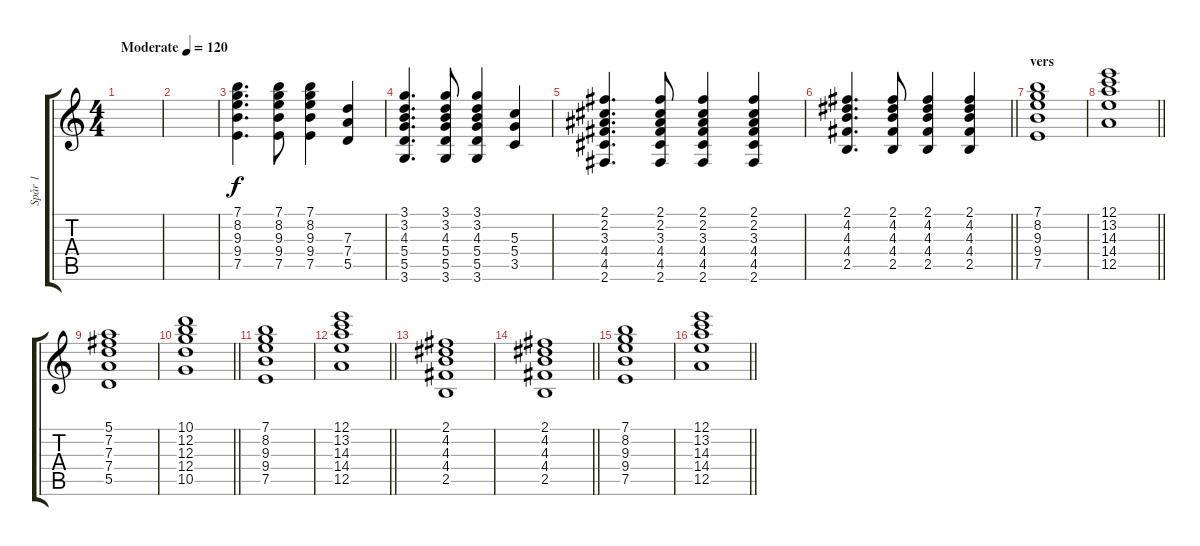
\track ("Spår 1" "Spår 1") {instrument electricguitarjazz}
\staff {score tabs}
\tuning (E4 B3 G3 D3 A2 E2) {hide}
\ts (4 4)
\tempo (120 "Moderate")
\clef g2
\ks c
|
|
(7.1 8.2 9.3 9.4 7.5).4{d} (7.1 8.2 9.3 9.4 7.5).8 (7.1 8.2 9.3 9.4 7.5).4 (7.3 7.4 5.5).4 |
(3.1 3.2 4.3 5.4 5.5 3.6).4{d} (3.1 3.2 4.3 5.4 5.5 3.6).8 (3.1 3.2 4.3 5.4 5.5 3.6).4 (5.3 5.4 3.5).4 |
(2.1 2.2 3.3 4.4 4.5 2.6).4{d} (2.1 2.2 3.3 4.4 4.5 2.6).8 (2.1 2.2 3.3 4.4 4.5 2.6).4 (2.1 2.2 3.3 4.4 4.5 2.6).4 |
\barLineRight lightlight
(2.1 4.2 4.3 4.4 2.5).4{d} (2.1 4.2 4.3 4.4 2.5).8 (2.1 4.2 4.3 4.4 2.5).4 (2.1 4.2 4.3 4.4 2.5).4 |
\section ("" "vers")
(7.1 8.2 9.3 9.4 7.5).1 |
\barLineRight lightlight
(12.1 13.2 14.3 14.4 12.5).1 |
(5.1 7.2 7.3 7.4 5.5).1 |
\barLineRight lightlight
(10.1 12.2 12.3 12.4 10.5).1 |
(7.1 8.2 9.3 9.4 7.5).1 |
\barLineRight lightlight
(12.1 13.2 14.3 14.4 12.5).1 |
(2.1 4.2 4.3 4.4 2.5).1 |
\barLineRight lightlight
(2.1 4.2 4.3 4.4 2.5).1 |
(7.1 8.2 9.3 9.4 7.5).1 |
\barLineRight lightlight
(12.1 13.2 14.3 14.4 12.5).1
